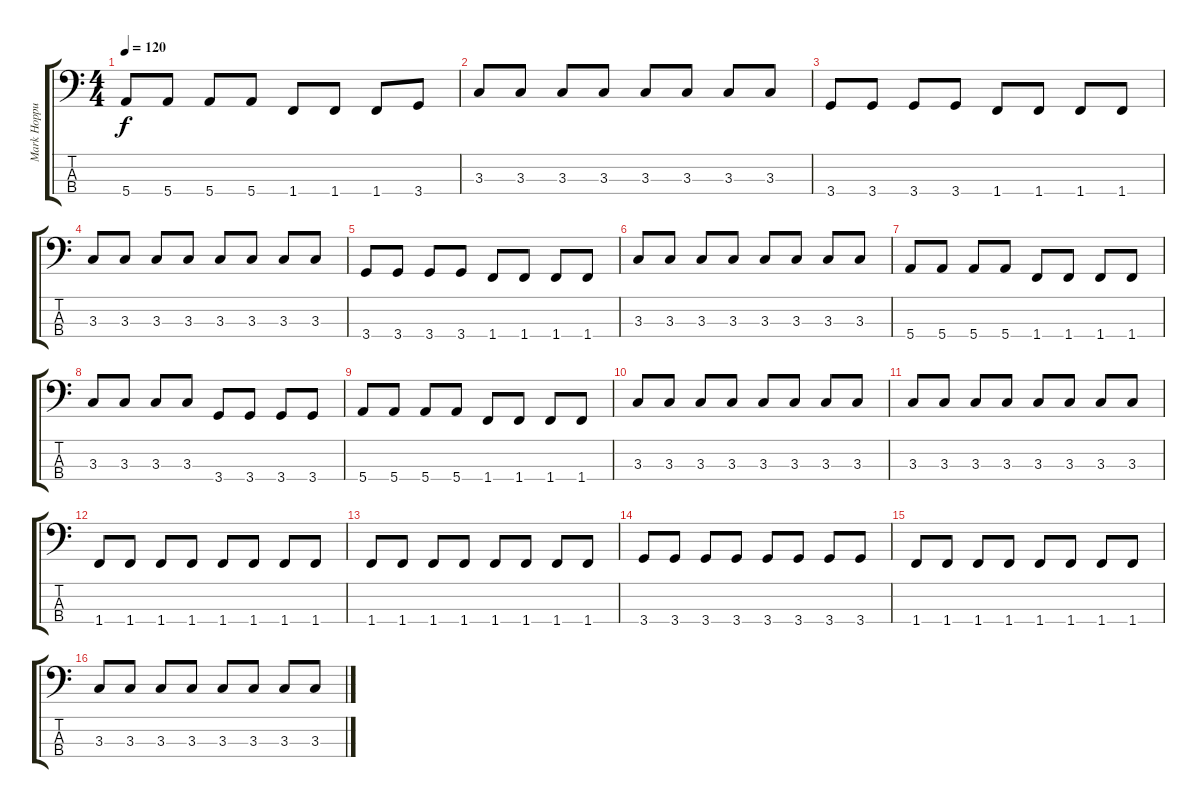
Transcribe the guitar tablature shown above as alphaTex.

\track ("Mark Hoppus Bass" "Mark Hoppu") {instrument electricbasspick}
\staff {score tabs}
\tuning (G2 D2 A1 E1) {hide}
\ts (4 4)
\tempo 120
\clef f4
\ks c
5.4.8{dy f} 5.4.8 5.4.8 5.4.8 1.4.8 1.4.8 1.4.8 3.4.8 |
3.3.8 3.3.8 3.3.8 3.3.8 3.3.8 3.3.8 3.3.8 3.3.8 |
3.4.8 3.4.8 3.4.8 3.4.8 1.4.8 1.4.8 1.4.8 1.4.8 |
3.3.8 3.3.8 3.3.8 3.3.8 3.3.8 3.3.8 3.3.8 3.3.8 |
3.4.8 3.4.8 3.4.8 3.4.8 1.4.8 1.4.8 1.4.8 1.4.8 |
3.3.8 3.3.8 3.3.8 3.3.8 3.3.8 3.3.8 3.3.8 3.3.8 |
5.4.8 5.4.8 5.4.8 5.4.8 1.4.8 1.4.8 1.4.8 1.4.8 |
3.3.8 3.3.8 3.3.8 3.3.8 3.4.8 3.4.8 3.4.8 3.4.8 |
5.4.8 5.4.8 5.4.8 5.4.8 1.4.8 1.4.8 1.4.8 1.4.8 |
3.3.8 3.3.8 3.3.8 3.3.8 3.3.8 3.3.8 3.3.8 3.3.8 |
3.3.8 3.3.8 3.3.8 3.3.8 3.3.8 3.3.8 3.3.8 3.3.8 |
1.4.8 1.4.8 1.4.8 1.4.8 1.4.8 1.4.8 1.4.8 1.4.8 |
1.4.8 1.4.8 1.4.8 1.4.8 1.4.8 1.4.8 1.4.8 1.4.8 |
3.4.8 3.4.8 3.4.8 3.4.8 3.4.8 3.4.8 3.4.8 3.4.8 |
1.4.8 1.4.8 1.4.8 1.4.8 1.4.8 1.4.8 1.4.8 1.4.8 |
3.3.8 3.3.8 3.3.8 3.3.8 3.3.8 3.3.8 3.3.8 3.3.8
